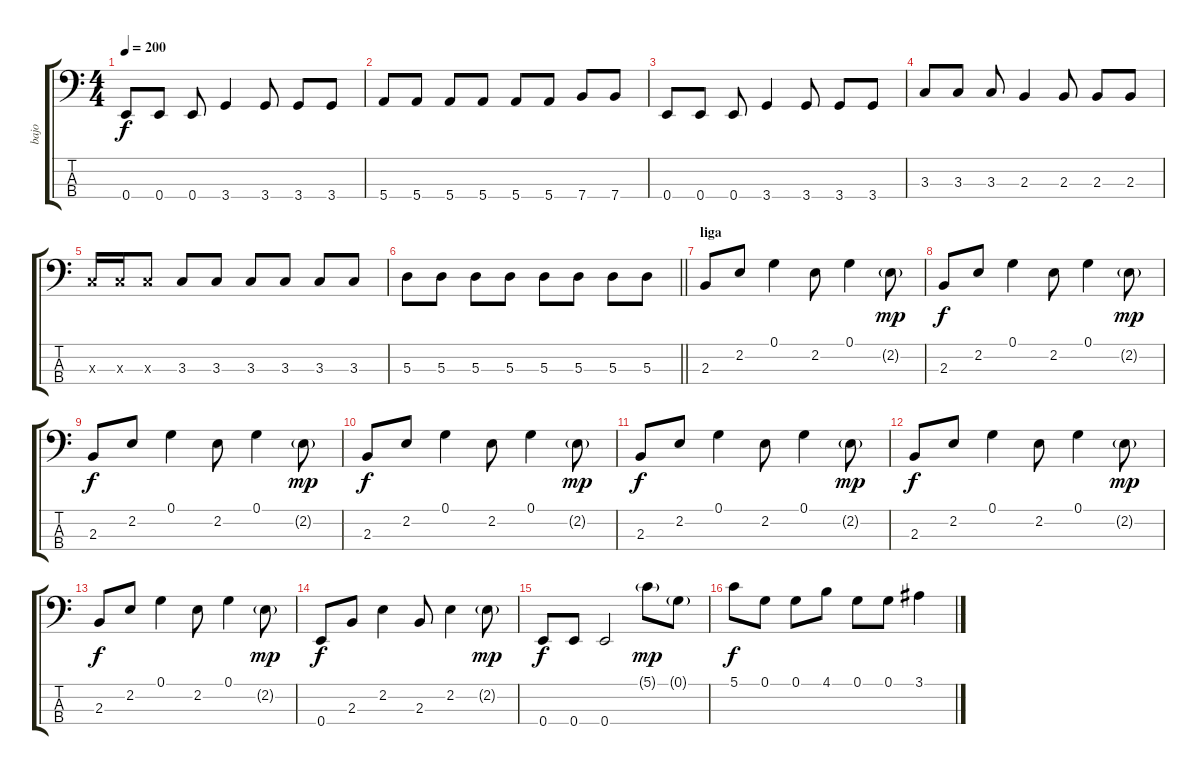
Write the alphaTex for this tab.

\track ("bajo" "bajo") {instrument electricbasspick}
\staff {score tabs}
\tuning (G2 D2 A1 E1) {hide}
\ts (4 4)
\tempo 200
\clef f4
\ks c
0.4.8{dy f} 0.4.8 0.4.8 3.4.4 3.4.8 3.4.8 3.4.8 |
5.4.8 5.4.8 5.4.8 5.4.8 5.4.8 5.4.8 7.4.8 7.4.8 |
0.4.8 0.4.8 0.4.8 3.4.4 3.4.8 3.4.8 3.4.8 |
3.3.8 3.3.8 3.3.8 2.3.4 2.3.8 2.3.8 2.3.8 |
3.3{x}.16 3.3{x}.16 3.3{x}.8 3.3.8 3.3.8 3.3.8 3.3.8 3.3.8 3.3.8 |
\barLineRight lightlight
5.3.8 5.3.8 5.3.8 5.3.8 5.3.8 5.3.8 5.3.8 5.3.8 |
\section ("" "liga")
2.3.8{volume 12} 2.2.8 0.1.4 2.2.8 0.1.4 2.2{g}.8{dy mp} |
2.3.8{dy f} 2.2.8 0.1.4 2.2.8 0.1.4 2.2{g}.8{dy mp} |
2.3.8{dy f} 2.2.8 0.1.4 2.2.8 0.1.4 2.2{g}.8{dy mp} |
2.3.8{dy f} 2.2.8 0.1.4 2.2.8 0.1.4 2.2{g}.8{dy mp} |
2.3.8{dy f volume 12} 2.2.8 0.1.4 2.2.8 0.1.4 2.2{g}.8{dy mp} |
2.3.8{dy f} 2.2.8 0.1.4 2.2.8 0.1.4 2.2{g}.8{dy mp} |
2.3.8{dy f} 2.2.8 0.1.4 2.2.8 0.1.4 2.2{g}.8{dy mp} |
0.4.8{dy f} 2.3.8 2.2.4 2.3.8 2.2.4 2.2{g}.8{dy mp} |
0.4.8{dy f volume 16} 0.4.8 0.4.2 5.1{g}.8{dy mp} 0.1{g}.8 |
5.1.8{dy f} 0.1.8 0.1.8 4.1.8 0.1.8 0.1.8 3.1.4
